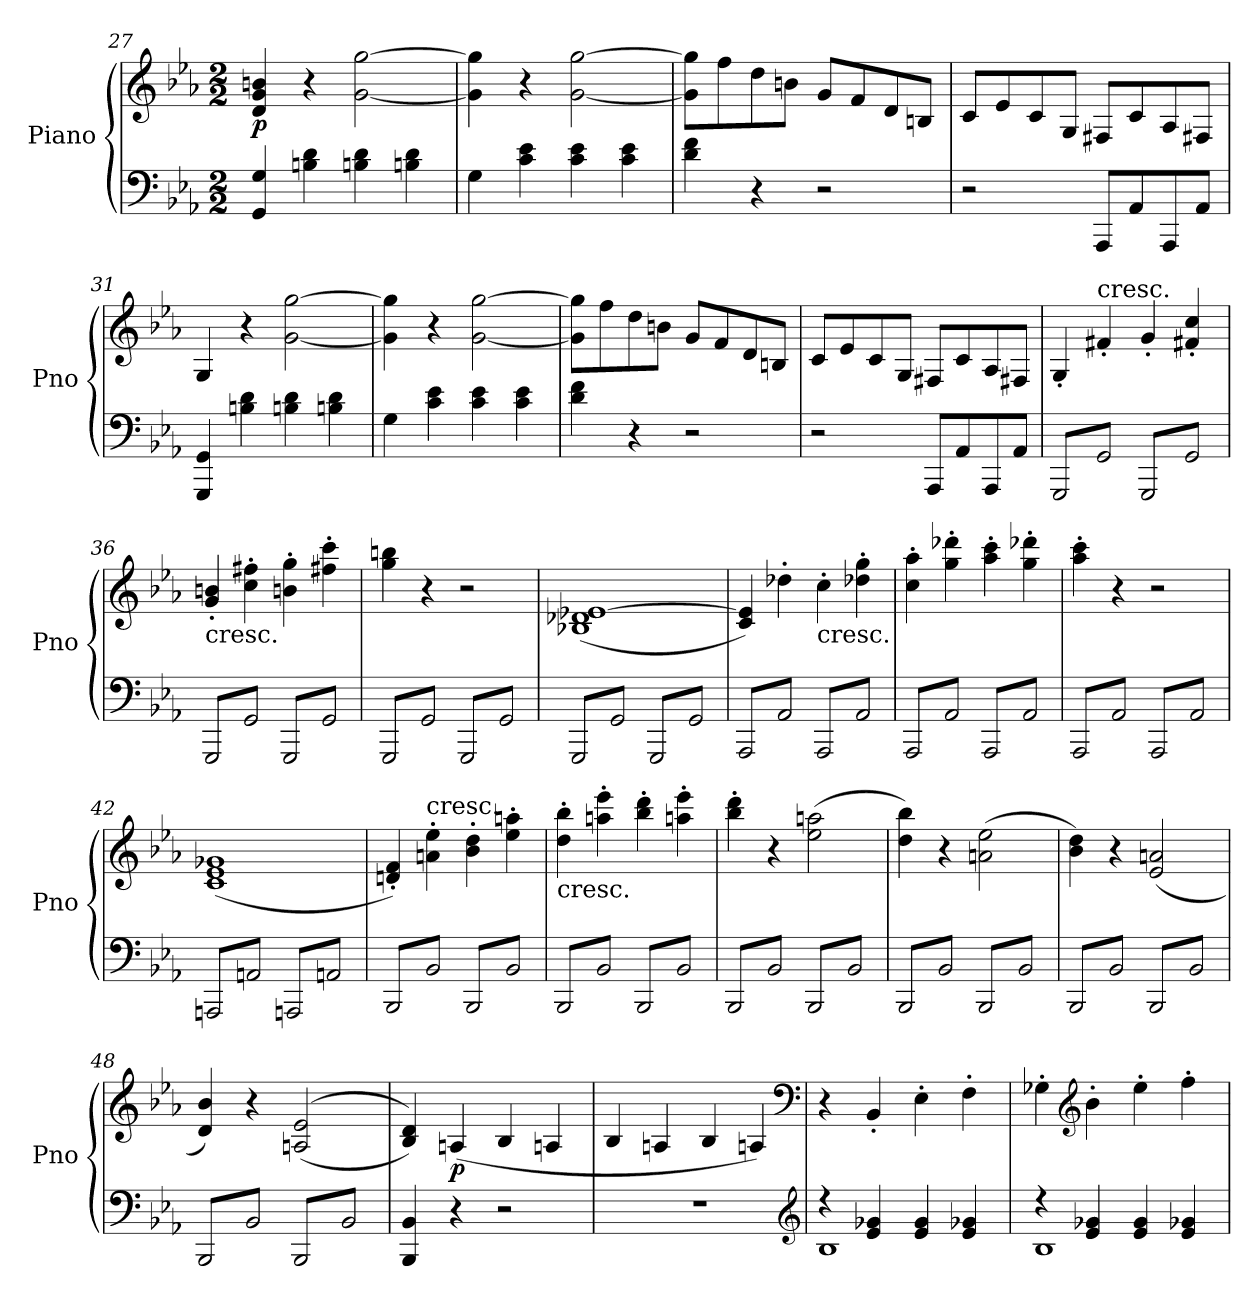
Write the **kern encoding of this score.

**kern	**kern	**dynam
*part2	*part1	*part1
*staff2	*staff1	*staff1
*I"Piano	*I"Piano	*
*I'Pno	*I'Pno	*
*clefF4	*clefG2	*
*k[b-e-a-]	*k[b-e-a-]	*
*c:	*c:	*
*M2/2	*M2/2	*
=27	=27	=27
4GG 4G	4d 4g 4bn	p
4Bn 4d	4r	.
4Bn 4d	[2g [2gg	.
4Bn 4d	.	.
=28	=28	=28
4G	4g] 4gg]	.
4c 4e-	4r	.
4c 4e-	[2g [2gg	.
4c 4e-	.	.
=29	=29	=29
4d 4f	8g] 8gg]L	.
.	8ff	.
4r	8dd	.
.	8bnJ	.
2r	8gL	.
.	8f	.
.	8d	.
.	8BnJ	.
=30	=30	=30
2r	8cL	.
.	8e-	.
.	8c	.
.	8GJ	.
8AAA-L	8F#XL	.
8AA-	8c	.
8AAA-	8A-	.
8AA-J	8F#XJ	.
=31	=31	=31
4GGG 4GG	4G	.
4Bn 4d	4r	.
4Bn 4d	[2g [2gg	.
4Bn 4d	.	.
=32	=32	=32
4G	4g] 4gg]	.
4c 4e-	4r	.
4c 4e-	[2g [2gg	.
4c 4e-	.	.
=33	=33	=33
4d 4f	8g] 8gg]L	.
.	8ff	.
4r	8dd	.
.	8bnJ	.
2r	8gL	.
.	8f	.
.	8d	.
.	8BnJ	.
=34	=34	=34
2r	8cL	.
.	8e-	.
.	8c	.
.	8GJ	.
8AAA-L	8F#XL	.
8AA-	8c	.
8AAA-	8A-	.
8AA-J	8F#XJ	.
=35	=35	=35
*tremolo	*	*
8GGGL	4G'	.
8GG	.	.
!	!LO:TX:a:t=cresc.	!
8GGG	4f#X'	.
8GGJ	.	.
8GGGL	4g'	.
8GG	.	.
8GGG	4f#X' 4cc'	.
8GGJ	.	.
=36	=36	=36
!	!LO:TX:b:t=cresc.	!
8GGGL	4g' 4bn'	.
8GG	.	.
8GGG	4cc' 4ff#X'	.
8GGJ	.	.
8GGGL	4bn' 4gg'	.
8GG	.	.
8GGG	4ff#X' 4ccc'	.
8GGJ	.	.
=37	=37	=37
8GGGL	4gg 4bbn	.
8GG	.	.
8GGG	4r	.
8GGJ	.	.
8GGGL	2r	.
8GG	.	.
8GGG	.	.
8GGJ	.	.
=38	=38	=38
8GGGL	(1B-X 1d-X [1e-X	.
8GG	.	.
8GGG	.	.
8GGJ	.	.
8GGGL	.	.
8GG	.	.
8GGG	.	.
8GGJ	.	.
=39	=39	=39
8AAA-L	4c 4e-])	.
8AA-	.	.
8AAA-	4dd-X'	.
8AA-J	.	.
!	!LO:TX:b:t=cresc.	!
8AAA-L	4cc'	.
8AA-	.	.
8AAA-	4dd-X' 4gg'	.
8AA-J	.	.
=40	=40	=40
8AAA-L	4cc' 4aa-'	.
8AA-	.	.
8AAA-	4gg' 4ddd-X'	.
8AA-J	.	.
8AAA-L	4aa-' 4ccc'	.
8AA-	.	.
8AAA-	4gg' 4ddd-X'	.
8AA-J	.	.
=41	=41	=41
8AAA-L	4aa-' 4ccc'	.
8AA-	.	.
8AAA-	4r	.
8AA-J	.	.
8AAA-L	2r	.
8AA-	.	.
8AAA-	.	.
8AA-J	.	.
=42	=42	=42
8AAAnL	(>1c 1e- 1g-X	.
8AAn	.	.
8AAAn	.	.
8AAnJ	.	.
8AAAnL	.	.
8AAn	.	.
8AAAn	.	.
8AAnJ	.	.
=43	=43	=43
8BBB-L	4dn' 4f')	.
8BB-	.	.
!	!LO:TX:a:t=cresc.	!
8BBB-	4an' 4ee-'	.
8BB-J	.	.
8BBB-L	4b-' 4dd'	.
8BB-	.	.
8BBB-	4ee-' 4aan'	.
8BB-J	.	.
=44	=44	=44
!	!LO:TX:b:t=cresc.	!
8BBB-L	4dd' 4bb-'	.
8BB-	.	.
8BBB-	4aan' 4eee-'	.
8BB-J	.	.
8BBB-L	4bb-' 4ddd'	.
8BB-	.	.
8BBB-	4aan' 4eee-'	.
8BB-J	.	.
=45	=45	=45
8BBB-L	4bb-' 4ddd'	.
8BB-	.	.
8BBB-	4r	.
8BB-J	.	.
8BBB-L	(2ee- 2aan	.
8BB-	.	.
8BBB-	.	.
8BB-J	.	.
=46	=46	=46
8BBB-L	4dd 4bb-)	.
8BB-	.	.
8BBB-	4r	.
8BB-J	.	.
8BBB-L	(2an 2ee-	.
8BB-	.	.
8BBB-	.	.
8BB-J	.	.
=47	=47	=47
8BBB-L	4b- 4dd)	.
8BB-	.	.
8BBB-	4r	.
8BB-J	.	.
8BBB-L	(>2e- 2an	.
8BB-	.	.
8BBB-	.	.
8BB-J	.	.
=48	=48	=48
8BBB-L	4d 4b-)	.
8BB-	.	.
8BBB-	4r	.
8BB-J	.	.
8BBB-L	(<(>2An 2e-	.
8BB-	.	.
8BBB-	.	.
8BB-J	.	.
*Xtremolo	*	*
=49	=49	=49
4BBB- 4BB-	4B- 4d))	.
.	.	.
4r	(4An	p
2r	4B-	.
.	4An	.
=50	=50	=50
1r	4B-	.
.	4An	.
.	4B-	.
.	4An)	.
*clefG2	*clefF4	*
=51	=51	=51
*^	*	*
4r	1B-	4r	.
4e- 4g-X	.	4BB-'	.
4e- 4g-	.	4E-'	.
4e- 4g-X	.	4F'	.
=52	=52	=52	=52
4r	1B-	4G-X'	.
*	*	*clefG2	*
4e- 4g-X	.	4b-'	.
4e- 4g-	.	4ee-'	.
4e- 4g-X	.	4ff'	.
*v	*v	*	*
=	=	=
*-	*-	*-
